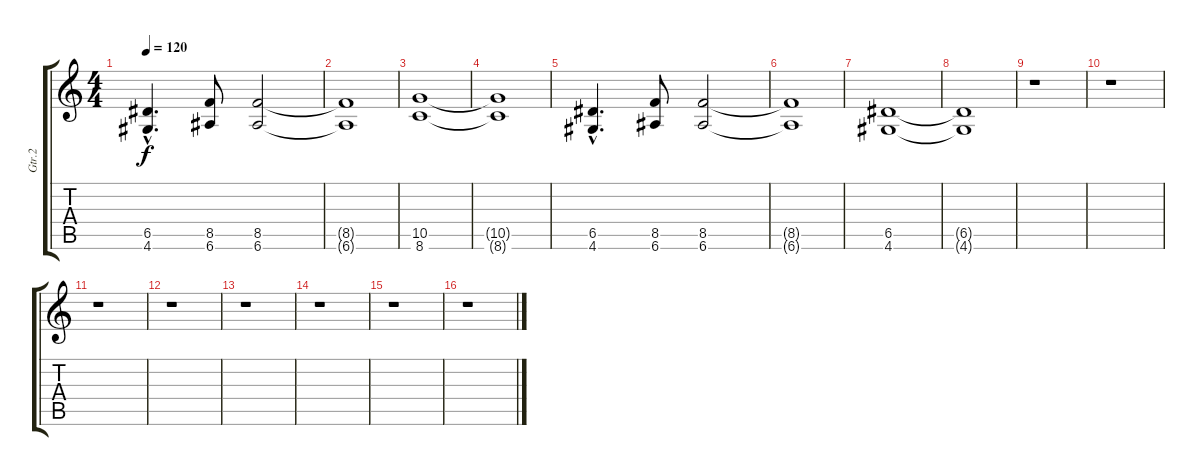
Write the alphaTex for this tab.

\track ("Gtr.2" "Gtr.2") {instrument overdrivenguitar}
\staff {score tabs}
\tuning (E4 B3 G3 D3 A2 E2) {hide}
\ts (4 4)
\tempo 120
\clef g2
\ks c
(6.5{hac} 4.6{hac}).4{d dy f} (8.5 6.6).8 (8.5 6.6).2 |
(8.5{t} 6.6{t}).1 |
(10.5 8.6).1 |
(10.5{t} 8.6{t}).1 |
(6.5{hac} 4.6{hac}).4{d} (8.5 6.6).8 (8.5 6.6).2 |
(8.5{t} 6.6{t}).1 |
(6.5 4.6).1 |
(6.5{t} 4.6{t}).1 |
r.1 |
r.1 |
r.1 |
r.1 |
r.1 |
r.1 |
r.1 |
r.1
